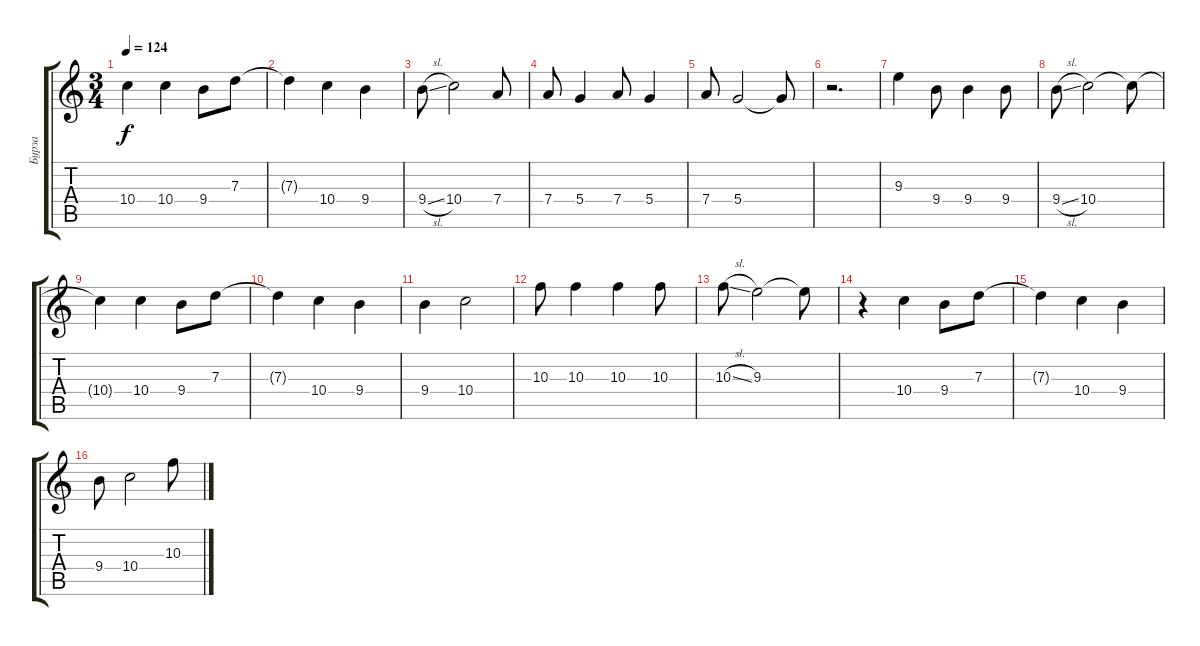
\track ("Бурза" "Бурза") {instrument overdrivenguitar}
\staff {score tabs}
\tuning (E4 B3 G3 D3 A2 E2) {hide}
\ts (3 4)
\tempo 124
\clef g2
\ks c
10.4{t}.4{dy f} 10.4.4 9.4.8 7.3.8 |
7.3{t}.4 10.4.4 9.4.4 |
9.4{sl}.8 10.4.2 7.4.8 |
7.4.8 5.4.4 7.4.8 5.4.4 |
7.4.8 5.4.2 5.4{t}.8 |
r.2{d} |
9.3.4 9.4.8 9.4.4 9.4.8 |
9.4{sl}.8 10.4.2 10.4{t}.8 |
10.4{t}.4 10.4.4 9.4.8 7.3.8 |
7.3{t}.4 10.4.4 9.4.4 |
9.4.4 10.4.2 |
10.3.8 10.3.4 10.3.4 10.3.8 |
10.3{sl}.8 9.3.2 9.3{t}.8 |
r.4 10.4.4 9.4.8 7.3.8 |
7.3{t}.4 10.4.4 9.4.4 |
9.4.8 10.4.2 10.3.8
